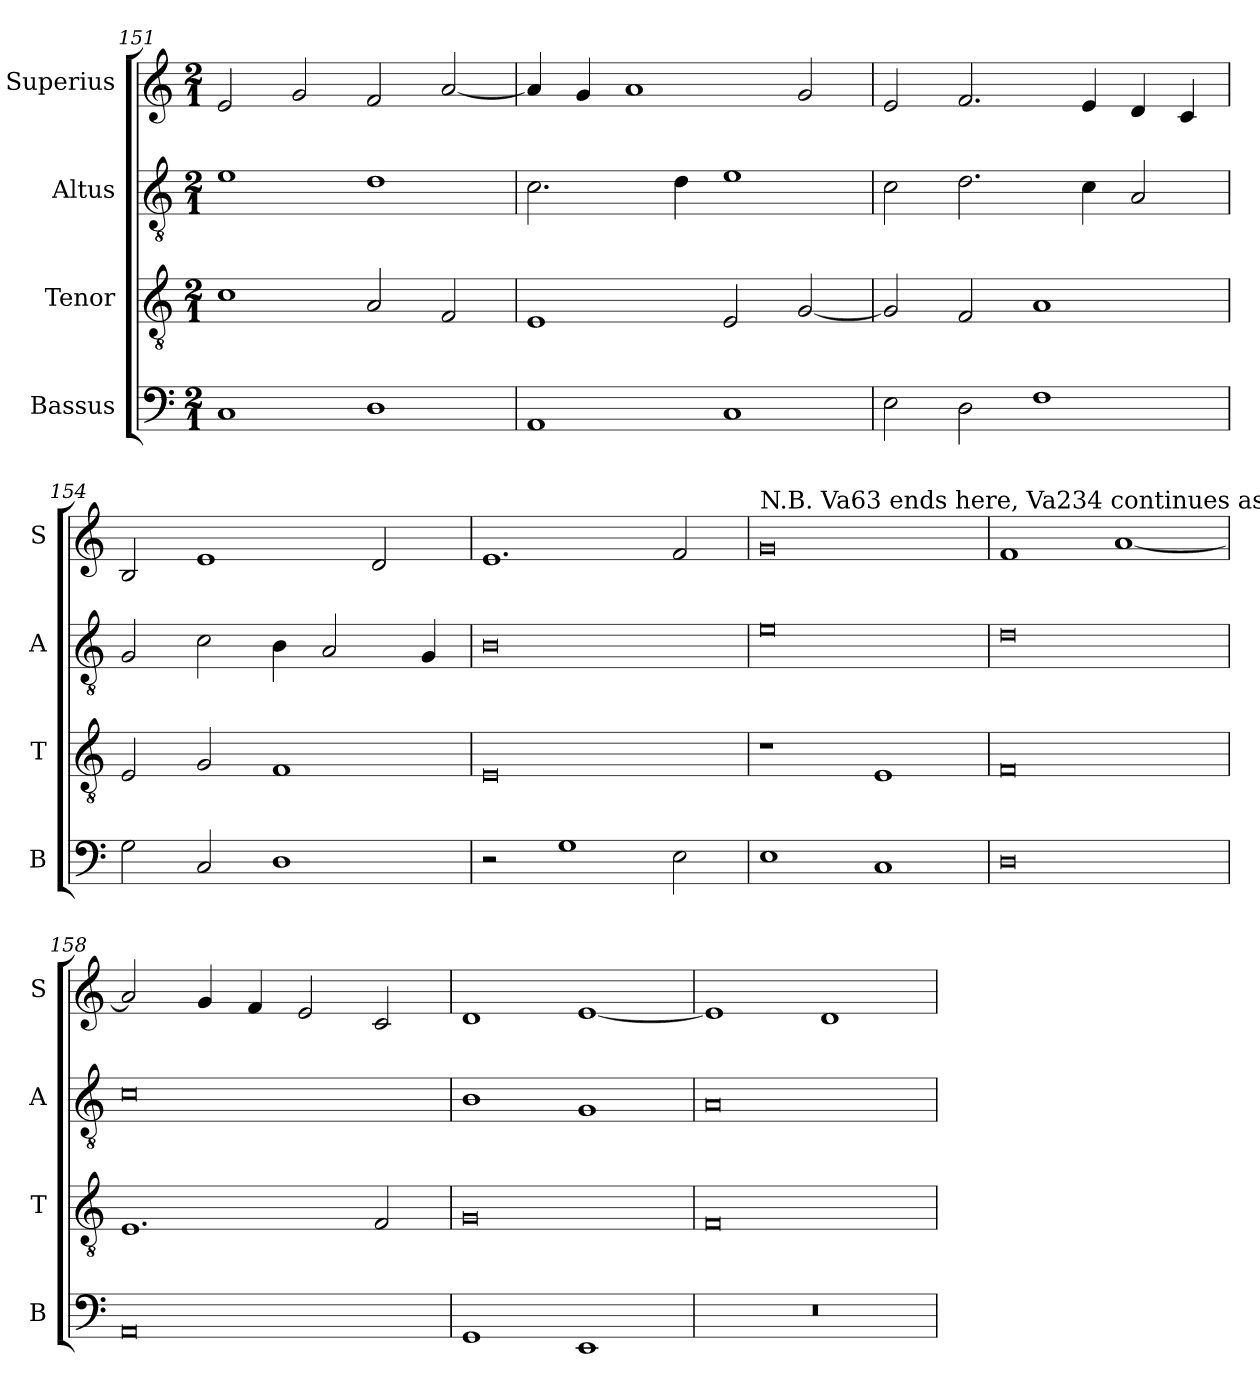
**kern	**kern	**kern	**kern
*part4	*part3	*part2	*part1
*staff4	*staff3	*staff2	*staff1
*I"Bassus	*I"Tenor	*I"Altus	*I"Superius
*I'B	*I'T	*I'A	*I'S
*clefF4	*clefGv2	*clefGv2	*clefG2
*k[]	*k[]	*k[]	*k[]
*M2/1	*M2/1	*M2/1	*M2/1
=151	=151	=151	=151
1C	1c	1e	2e/
.	.	.	2g/
1D	2A/	1d	2f/
.	2F/	.	[2a/
=152	=152	=152	=152
1AA	1E	2.c\	4a/]
.	.	.	4g/
.	.	.	1a
.	.	4d\	.
1C	2E/	1e	.
.	[2G/	.	2g/
=153	=153	=153	=153
2E\	2G/]	2c\	2e/
2D\	2F/	2.d\	2.f/
1F	1A	.	.
.	.	4c\	4e/
.	.	2A/	4d/
.	.	.	4c/
=154	=154	=154	=154
2G\	2E/	2G/	2B/
2C/	2G/	2c\	1e
1D	1F	4B\	.
.	.	2A/	.
.	.	.	2d/
.	.	4G/	.
=155	=155	=155	=155
2r	0E	0B	1.e
1G	.	.	.
2E\	.	.	2f/
=156	=156	=156	=156
!	!	!	!LO:TX:a:t=N.B. Va63 ends here, Va234 continues as transcribed
1E	1r	0e	0g
1C	1E	.	.
=157	=157	=157	=157
0D	0F	0d	1f
.	.	.	[1a
=158	=158	=158	=158
0AA	1.E	0c	2a/]
.	.	.	4g/
.	.	.	4f/
.	.	.	2e/
.	2F/	.	2c/
=159	=159	=159	=159
1GG	0G	1B	1d
1EE	.	1G	[1e
=160	=160	=160	=160
0r	0F	0A	1e]
.	.	.	1d
=	=	=	=
*-	*-	*-	*-
